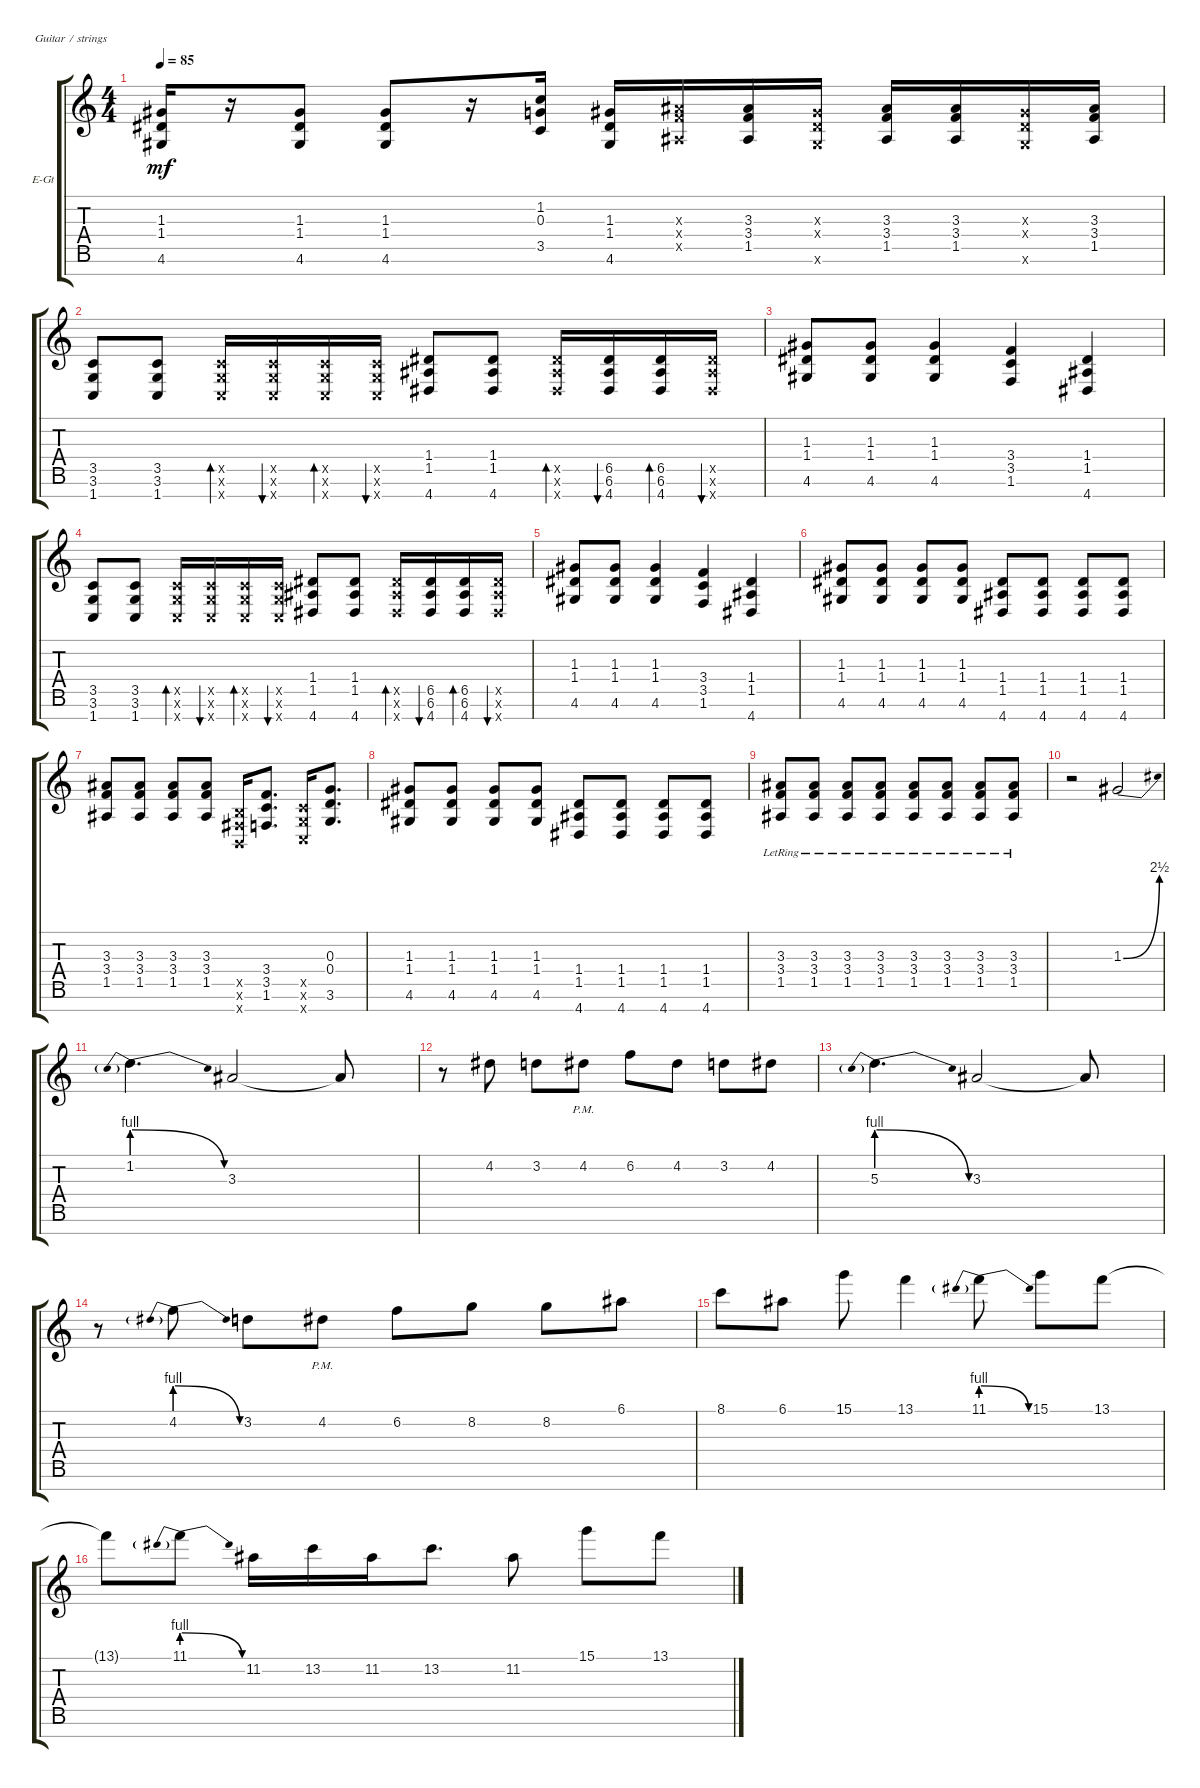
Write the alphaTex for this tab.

\defaultSystemsLayout 4
\bracketExtendMode groupsimilarinstruments
\firstSystemTrackNameOrientation horizontal
\otherSystemsTrackNameOrientation horizontal
\track ("Electric Guitar" "E-Gt") {instrument distortionguitar}
\staff {score tabs}
\tuning (E4 B3 G3 D3 A2 E2 B1)
\ts (4 4)
\tempo 85
\clef g2
\ks c
(1.3 1.4 4.6).16{dy mf} r.16 (1.3 1.4 4.6).8 (1.3 1.4 4.6).8 r.16 (1.2 0.3 3.5).16 (1.3 1.4 4.6).16 (3.3{x} 3.4{x} 1.5{x}).16 (3.3 3.4 1.5).16 (1.3{x} 1.4{x} 4.6{x}).16 (3.3 3.4 1.5).16 (3.3 3.4 1.5).16 (1.3{x} 1.4{x} 4.6{x}).16 (3.3 3.4 1.5).16 |
(3.5 3.6 1.7).8 (3.5 3.6 1.7).8 (3.5{x} 3.6{x} 1.7{x}).16{bd 30} (3.5{x} 3.6{x} 1.7{x}).16{bu 30} (3.5{x} 3.6{x} 1.7{x}).16{bd 30} (3.5{x} 3.6{x} 1.7{x}).16{bu 30} (1.4 1.5 4.7).8 (1.4 1.5 4.7).8 (6.5{x} 6.6{x} 4.7{x}).16{bd 30} (6.5 6.6 4.7).16{bu 30} (6.5 6.6 4.7).16{bd 30} (6.5{x} 6.6{x} 4.7{x}).16{bu 30} |
(1.3 1.4 4.6).8 (1.3 1.4 4.6).8 (1.3 1.4 4.6).4 (3.4 3.5 1.6).4 (1.4 1.5 4.7).4 |
(3.5 3.6 1.7).8 (3.5 3.6 1.7).8 (3.5{x} 3.6{x} 1.7{x}).16{bd 30} (3.5{x} 3.6{x} 1.7{x}).16{bu 30} (3.5{x} 3.6{x} 1.7{x}).16{bd 30} (3.5{x} 3.6{x} 1.7{x}).16{bu 30} (1.4 1.5 4.7).8 (1.4 1.5 4.7).8 (6.5{x} 6.6{x} 4.7{x}).16{bd 30} (6.5 6.6 4.7).16{bu 30} (6.5 6.6 4.7).16{bd 30} (6.5{x} 6.6{x} 4.7{x}).16{bu 30} |
(1.3 1.4 4.6).8 (1.3 1.4 4.6).8 (1.3 1.4 4.6).4 (3.4 3.5 1.6).4 (1.4 1.5 4.7).4 |
(1.3 1.4 4.6).8 (1.3 1.4 4.6).8 (1.3 1.4 4.6).8 (1.3 1.4 4.6).8 (1.4 1.5 4.7).8 (1.4 1.5 4.7).8 (1.4 1.5 4.7).8 (1.4 1.5 4.7).8 |
(3.3 3.4 1.5).8 (3.3 3.4 1.5).8 (3.3 3.4 1.5).8 (3.3 3.4 1.5).8 (2.5{x} 2.6{x} 0.7{x}).16 (3.4 3.5 1.6).8{d} (3.5{x} 3.6{x} 1.7{x}).16 (0.3 0.4 3.6).8{d} |
(1.3 1.4 4.6).8 (1.3 1.4 4.6).8 (1.3 1.4 4.6).8 (1.3 1.4 4.6).8 (1.4 1.5 4.7).8 (1.4 1.5 4.7).8 (1.4 1.5 4.7).8 (1.4 1.5 4.7).8 |
(3.3{lr} 3.4{lr} 1.5{lr}).8 (3.3{lr} 3.4{lr} 1.5{lr}).8 (3.3{lr} 3.4{lr} 1.5{lr}).8 (3.3{lr} 3.4{lr} 1.5{lr}).8 (3.3{lr} 3.4{lr} 1.5{lr}).8 (3.3{lr} 3.4{lr} 1.5{lr}).8 (3.3{lr} 3.4{lr} 1.5{lr}).8 (3.3{lr} 3.4{lr} 1.5{lr}).8 |
r.2 1.3{be (bend 0 0 59.4 10)}.2 |
1.2{be (prebendrelease 0 4 15 0)}.4{d} 3.3.2 3.3{t}.8 |
r.8 4.2.8 3.2.8 4.2{pm}.8 6.2.8 4.2.8 3.2.8 4.2.8 |
5.3{be (prebendrelease 0 4 15 0)}.4{d} 3.3.2 3.3{t}.8 |
r.8 4.2{be (prebendrelease 0 4 15 0)}.8 3.2.8 4.2{pm}.8 6.2.8 8.2.8 8.2.8 6.1.8 |
8.1.8 6.1.8 15.1.8 13.1.4 11.1{be (prebendrelease 0 4 15 0)}.8 15.1.8 13.1.8 |
13.1{t}.8 11.1{be (prebendrelease 0 4 15 0)}.8 11.2.16 13.2.16 11.2.16 13.2.8{d} 11.2.8 15.1.8 13.1.8
